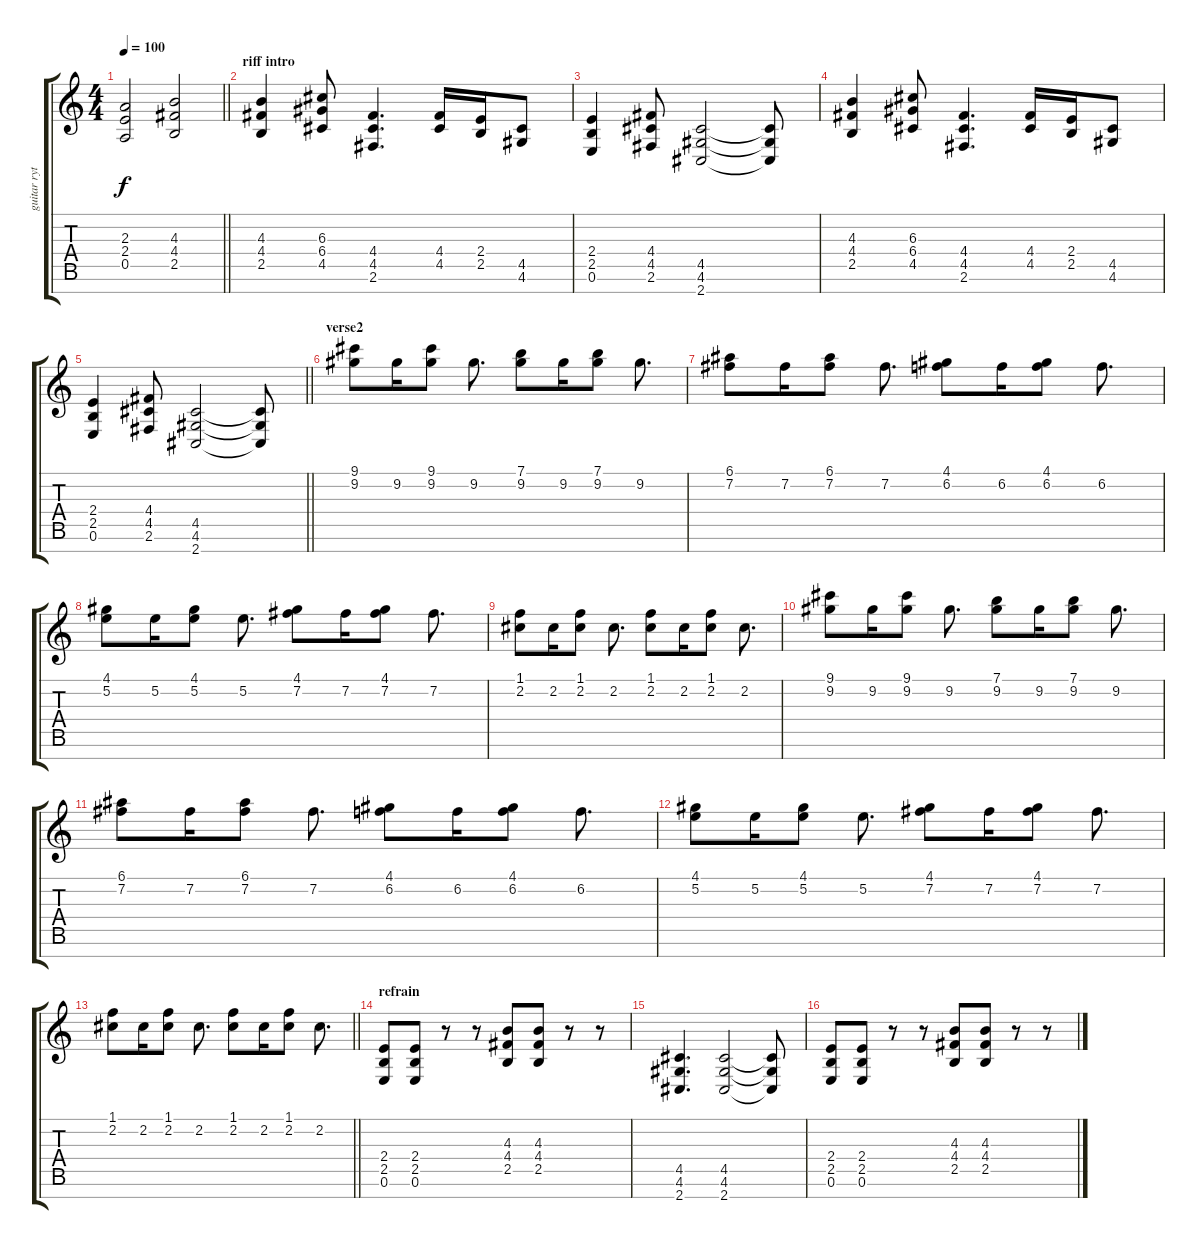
\track ("guitar rythm" "guitar ryt") {instrument distortionguitar}
\staff {score tabs}
\tuning (E4 B3 G3 D3 A2 E2 B1) {hide}
\ts (4 4)
\tempo 100
\clef g2
\barLineRight lightlight
\ks c
(2.3 2.4 0.5).2{dy f} (4.3 4.4 2.5).2 |
\section ("" "riff intro")
(4.3 4.4 2.5).4 (6.3 6.4 4.5).8 (4.4 4.5 2.6).4{d} (4.4 4.5).16 (2.4 2.5).16 (4.5 4.6).8 |
(2.4 2.5 0.6).4 (4.4 4.5 2.6).8 (4.5 4.6 2.7).2 (4.5{t} 4.6{t} 2.7{t}).8 |
(4.3 4.4 2.5).4 (6.3 6.4 4.5).8 (4.4 4.5 2.6).4{d} (4.4 4.5).16 (2.4 2.5).16 (4.5 4.6).8 |
\barLineRight lightlight
(2.4 2.5 0.6).4 (4.4 4.5 2.6).8 (4.5 4.6 2.7).2 (4.5{t} 4.6{t} 2.7{t}).8 |
\section ("" "verse2")
(9.1 9.2).8{instrument distortionguitar} 9.2.16 (9.1 9.2).8 9.2.8{d} (7.1 9.2).8 9.2.16 (7.1 9.2).8 9.2.8{d} |
(6.1 7.2).8 7.2.16 (6.1 7.2).8 7.2.8{d} (4.1 6.2).8 6.2.16 (4.1 6.2).8 6.2.8{d} |
(4.1 5.2).8 5.2.16 (4.1 5.2).8 5.2.8{d} (4.1 7.2).8 7.2.16 (4.1 7.2).8 7.2.8{d} |
(1.1 2.2).8 2.2.16 (1.1 2.2).8 2.2.8{d} (1.1 2.2).8 2.2.16 (1.1 2.2).8 2.2.8{d} |
(9.1 9.2).8{instrument distortionguitar} 9.2.16 (9.1 9.2).8 9.2.8{d} (7.1 9.2).8 9.2.16 (7.1 9.2).8 9.2.8{d} |
(6.1 7.2).8 7.2.16 (6.1 7.2).8 7.2.8{d} (4.1 6.2).8 6.2.16 (4.1 6.2).8 6.2.8{d} |
(4.1 5.2).8 5.2.16 (4.1 5.2).8 5.2.8{d} (4.1 7.2).8 7.2.16 (4.1 7.2).8 7.2.8{d} |
\barLineRight lightlight
(1.1 2.2).8 2.2.16 (1.1 2.2).8 2.2.8{d} (1.1 2.2).8 2.2.16 (1.1 2.2).8 2.2.8{d} |
\section ("" "refrain")
(2.4 2.5 0.6).8{instrument distortionguitar} (2.4 2.5 0.6).8 r.8 r.8 (4.3 4.4 2.5).8 (4.3 4.4 2.5).8 r.8 r.8 |
(4.5 4.6 2.7).4{d} (4.5 4.6 2.7).2 (4.5{t} 4.6{t} 2.7{t}).8 |
(2.4 2.5 0.6).8 (2.4 2.5 0.6).8 r.8 r.8 (4.3 4.4 2.5).8 (4.3 4.4 2.5).8 r.8 r.8
